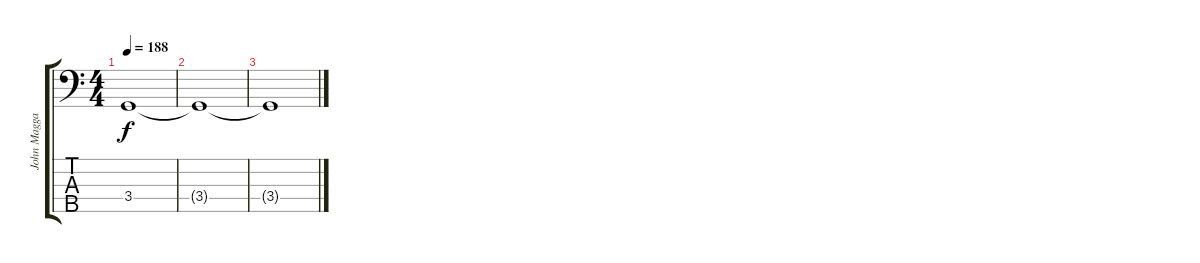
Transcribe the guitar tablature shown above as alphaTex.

\track ("John Maggard" "John Magga") {instrument electricbassfinger}
\staff {score tabs}
\tuning (G2 D2 A1 E1 B0) {hide}
\ts (4 4)
\tempo 188
\clef f4
\ks c
3.4{t}.1{dy f} |
3.4{t}.1{volume 0} |
3.4{t}.1
